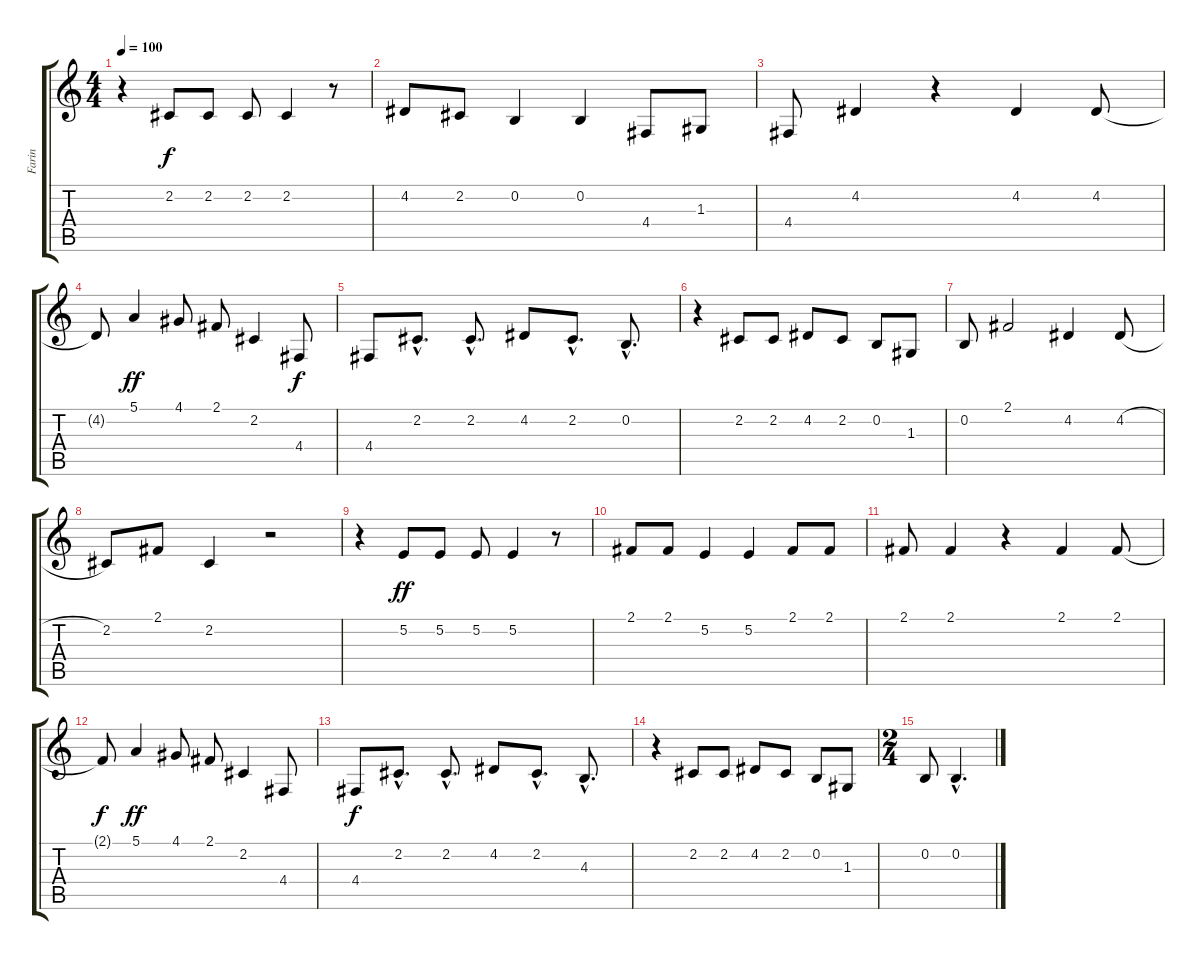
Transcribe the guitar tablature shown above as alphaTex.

\track ("Farin" "Farin") {instrument lead6voice}
\staff {score tabs}
\tuning (E4 B3 G3 D3 A2 E2) {hide}
\ts (4 4)
\tempo 100
\clef g2
\ks c
r.4{dy mp} 2.2.8{dy f} 2.2.8 2.2.8 2.2.4 r.8 |
4.2.8 2.2.8 0.2.4 0.2.4 4.4.8 1.3.8 |
4.4.8 4.2.4 r.4 4.2.4 4.2.8 |
4.2{t}.8 5.1.4{dy ff} 4.1.8 2.1.8 2.2.4 4.4.8{dy f} |
4.4.8 2.2{hac}.8{d} 2.2{hac}.8{d} 4.2.8 2.2{hac}.8{d} 0.2{hac}.8{d} |
r.4 2.2.8 2.2.8 4.2.8 2.2.8 0.2.8 1.3.8 |
0.2.8 2.1.2 4.2.4 4.2{h}.8 |
2.2.8 2.1.8 2.2.4 r.2 |
r.4 5.2.8{dy ff} 5.2.8 5.2.8 5.2.4 r.8 |
2.1.8 2.1.8 5.2.4 5.2.4 2.1.8 2.1.8 |
2.1.8 2.1.4 r.4 2.1.4 2.1.8 |
2.1{t}.8{dy f} 5.1.4{dy ff} 4.1.8 2.1.8 2.2.4 4.4.8 |
4.4.8{dy f} 2.2{hac}.8{d} 2.2{hac}.8{d} 4.2.8 2.2{hac}.8{d} 4.3{hac}.8{d} |
r.4 2.2.8 2.2.8 4.2.8 2.2.8 0.2.8 1.3.8 |
\ts (2 4)
0.2.8 0.2{hac}.4{d}
